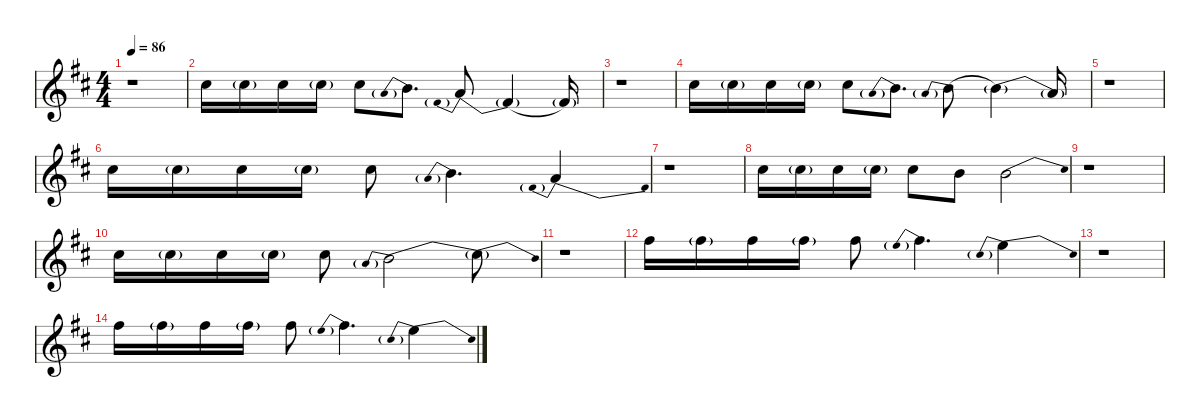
\defaultSystemsLayout 4
\hideDynamics
\bracketExtendMode nobrackets
\singleTrackTrackNamePolicy hidden
\multiTrackTrackNamePolicy hidden
\firstSystemTrackNameMode fullname
\firstSystemTrackNameOrientation horizontal
\otherSystemsTrackNameOrientation horizontal
\track ("Voix" "led.synth.") {defaultSystemsLayout 4 instrument lead3calliope}
\staff {score}
\tuning (E4 B3 G3 D3 A2 E2)
\ts (4 4)
\tempo 86
\clef g2
\ks bminor
r.1{dy f beam Down} |
14.2{acc #}.16{beam Down} 14.2{g acc #}.16{beam Down} 14.2{acc #}.16{beam Down} 14.2{g acc #}.16{beam Down} 14.2{acc #}.8{beam Down} 10.2{be (prebend 0 4 9 4)}.8{d beam Down} 7.2{be (prebendrelease 0 6 60 0)}.8{beam Up} 7.2{be (hold 0 0 60 0) t acc #}.4{beam Up} 7.2{be (hold 0 0 60 0) t acc #}.16{beam Up} |
r.1{beam Down} |
14.2{acc #}.16{beam Down} 14.2{g acc #}.16{beam Down} 14.2{acc #}.16{beam Down} 14.2{g acc #}.16{beam Down} 14.2{acc #}.8{beam Down} 10.2{be (prebend 0 4 9 4)}.8{d beam Down} 10.2{be (prebend 0 4 60 4)}.8{beam Down} 10.2{be (release 0 4 60 0) t}.4{beam Down} 10.2{be (hold 0 0 60 0) t acc forcenatural}.16{beam Up} |
r.1{beam Down} |
14.2{acc #}.16{beam Down} 14.2{g acc #}.16{beam Down} 14.2{acc #}.16{beam Down} 14.2{g acc #}.16{beam Down} 14.2{acc #}.8{beam Down} 10.2{be (prebend 0 4 9 4)}.4{d beam Down} 7.2{be (prebendrelease 0 6 39.999998399999996 0)}.4{beam Up} |
r.1{beam Down} |
14.2{acc #}.16{beam Down} 14.2{g acc #}.16{beam Down} 14.2{acc #}.16{beam Down} 14.2{g acc #}.16{beam Down} 14.2{acc #}.8{beam Down} 12.2{acc forcenatural}.8{beam Down} 12.2{be (bend 0 0 30 4) acc forcenatural}.2{beam Down} |
r.1{beam Down} |
14.2{acc #}.16{beam Down} 14.2{g acc #}.16{beam Down} 14.2{acc #}.16{beam Down} 14.2{g acc #}.16{beam Down} 14.2{acc #}.8{beam Down} 10.2{be (prebendbend 0 4 60 8)}.2{beam Down} 10.2{be (release 0 8 60 4) t}.8{beam Down} |
r.1{beam Down} |
19.2{acc #}.16{beam Down} 19.2{g acc #}.16{beam Down} 19.2{acc #}.16{beam Down} 19.2{g acc #}.16{beam Down} 19.2{acc #}.8{beam Down} 17.2{be (prebend 0 4 9 4)}.4{d beam Down} 14.2{be (prebendrelease 0 6 39.999998399999996 0)}.4{beam Down} |
r.1{beam Down} |
19.2{acc #}.16{beam Down} 19.2{g acc #}.16{beam Down} 19.2{acc #}.16{beam Down} 19.2{g acc #}.16{beam Down} 19.2{acc #}.8{beam Down} 17.2{be (prebend 0 4 9 4)}.4{d beam Down} 14.2{be (prebendrelease 0 6 39.999998399999996 0)}.4{beam Down}
